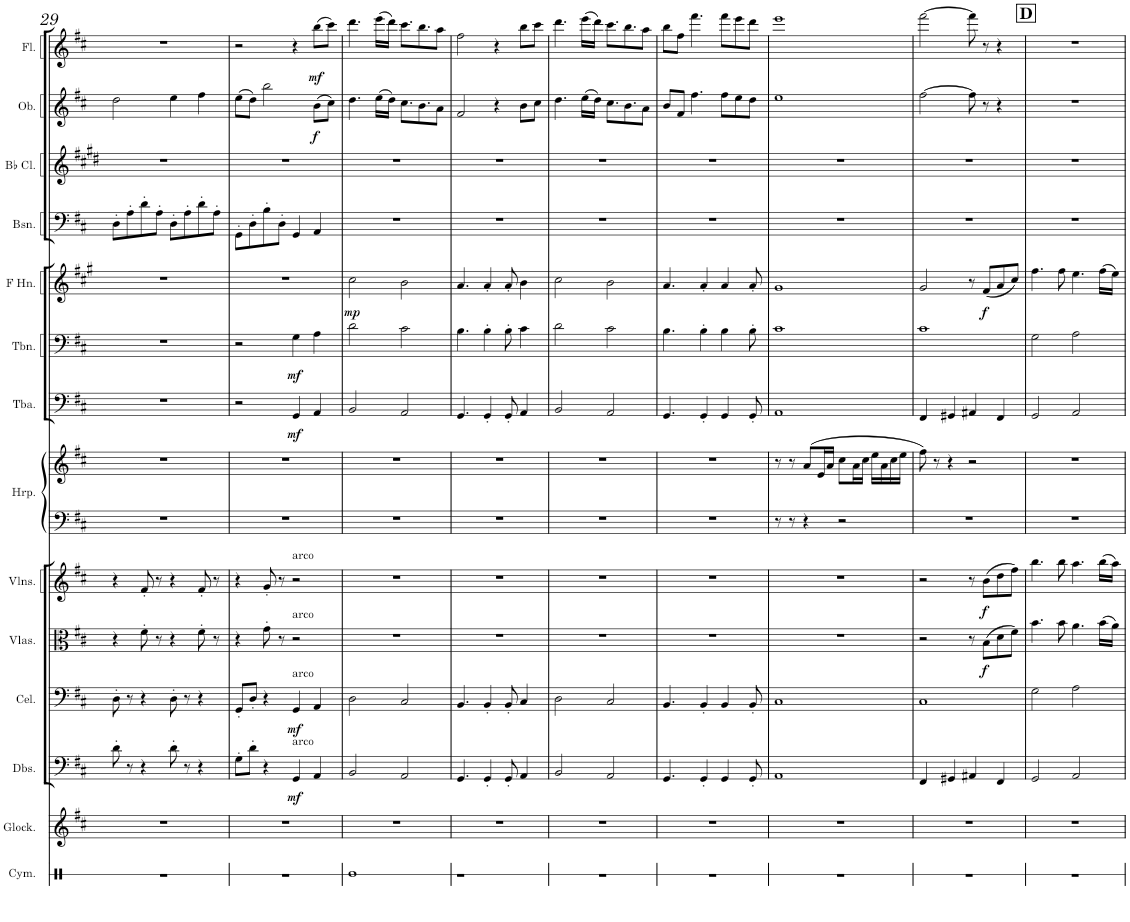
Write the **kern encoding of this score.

**kern	**kern	**kern	**dynam	**kern	**dynam	**kern	**dynam	**kern	**dynam	**kern	**kern	**kern	**dynam	**kern	**dynam	**kern	**dynam	**kern	**kern	**kern	**dynam	**kern	**dynam
*part14	*part13	*part12	*part12	*part11	*part11	*part10	*part10	*part9	*part9	*part8	*part8	*part7	*part7	*part6	*part6	*part5	*part5	*part4	*part3	*part2	*part2	*part1	*part1
*staff15	*staff14	*staff13	*staff13	*staff12	*staff12	*staff11	*staff11	*staff10	*staff10	*staff9	*staff8	*staff7	*staff7	*staff6	*staff6	*staff5	*staff5	*staff4	*staff3	*staff2	*staff2	*staff1	*staff1
*I"Cymbal	*I"Bells	*I"Bass	*	*I"Cello	*	*I"Violas	*	*I"Violins	*	*I"Harp	*	*I"Tuba	*	*I"Trombone	*	*I"F Horn	*	*I"Bassoon	*I"Bb Clarinet	*I"Oboe	*	*I"Flute	*
*I'Cym.	*	*	*	*I'Cel.	*	*I'Vlas.	*	*I'Vlns.	*	*I'Hrp.	*	*I'Tba.	*	*I'Tbn.	*	*I'F Hn.	*	*I'Bsn.	*I'Bb Cl.	*I'Ob.	*	*I'Fl.	*
!!LO:PB:g=z
*clefX	*clefG2	*clefF4	*	*clefF4	*	*clefC3	*	*clefG2	*	*clefF4	*clefG2	*clefF4	*	*clefF4	*	*clefG2	*	*clefF4	*clefG2	*clefG2	*	*clefG2	*
*	*Trd-14c-24	*Trd7c12	*	*	*	*	*	*	*	*	*	*	*	*Trd4c7	*	*Trd4c7	*	*	*Trd1c2	*	*	*	*
*k[]	*k[f#c#]	*k[f#c#]	*	*k[f#c#]	*	*k[f#c#]	*	*k[f#c#]	*	*k[f#c#]	*k[f#c#]	*k[f#c#]	*	*k[f#c#]	*	*k[f#c#g#]	*	*k[f#c#]	*k[f#c#g#d#]	*k[f#c#]	*	*k[f#c#]	*
*M4/4	*M4/4	*M4/4	*	*M4/4	*	*M4/4	*	*M4/4	*	*M4/4	*M4/4	*M4/4	*	*M4/4	*	*M4/4	*	*M4/4	*M4/4	*M4/4	*	*M4/4	*
=29	=29	=29	=29	=29	=29	=29	=29	=29	=29	=29	=29	=29	=29	=29	=29	=29	=29	=29	=29	=29	=29	=29	=29
1r	1r	8d'\	.	8D'\	.	4r	.	4r	.	1r	1r	1r	.	1r	.	1r	.	8D'\L	1r	2dd\	.	1r	.
.	.	8r	.	8r	.	.	.	.	.	.	.	.	.	.	.	.	.	8A'\	.	.	.	.	.
.	.	4r	.	4r	.	8f#'\	.	8f#'/	.	.	.	.	.	.	.	.	.	8d'\	.	.	.	.	.
.	.	.	.	.	.	8r	.	8r	.	.	.	.	.	.	.	.	.	8A'\J	.	.	.	.	.
.	.	8d'\	.	8D'\	.	4r	.	4r	.	.	.	.	.	.	.	.	.	8D'\L	.	4ee\	.	.	.
.	.	8r	.	8r	.	.	.	.	.	.	.	.	.	.	.	.	.	8A'\	.	.	.	.	.
.	.	4r	.	4r	.	8f#'\	.	8f#'/	.	.	.	.	.	.	.	.	.	8d'\	.	4ff#\	.	.	.
.	.	.	.	.	.	8r	.	8r	.	.	.	.	.	.	.	.	.	8A'\J	.	.	.	.	.
=30	=30	=30	=30	=30	=30	=30	=30	=30	=30	=30	=30	=30	=30	=30	=30	=30	=30	=30	=30	=30	=30	=30	=30
1r	1r	8G'\L	.	8GG'/L	.	4r	.	4r	.	1r	1r	2r	.	2r	.	1r	.	8GG'\L	1r	(8ee\L	.	2r	.
.	.	8d'\J	.	8D'/J	.	.	.	.	.	.	.	.	.	.	.	.	.	8D'\	.	8dd\J)	.	.	.
.	.	4r	.	4r	.	8g'\	.	8g'/	.	.	.	.	.	.	.	.	.	8B'\	.	2bb\	.	.	.
.	.	.	.	.	.	8r	.	8r	.	.	.	.	.	.	.	.	.	8D'\J	.	.	.	.	.
!	!	!	!	!	!	!	!	!LO:TX:a:t=arco	!	!	!	!	!	!	!	!	!	!	!	!	!	!	!
!	!	!	!	!	!	!LO:TX:a:t=arco	!	!	!	!	!	!	!	!	!	!	!	!	!	!	!	!	!
!	!	!	!	!LO:TX:a:t=arco	!	!	!	!	!	!	!	!	!	!	!	!	!	!	!	!	!	!	!
!	!	!LO:TX:a:t=arco	!	!	!	!	!	!	!	!	!	!	!	!	!	!	!	!	!	!	!	!	!
!	!	!	!LO:DY:b	!	!LO:DY:b	!	!	!	!	!	!	!	!LO:DY:b	!	!LO:DY:b	!	!	!	!	!	!	!	!
.	.	4GG/	mf	4GG/	mf	2r	.	2r	.	.	.	4GG/	mf	4G\	mf	.	.	4GG/	.	.	.	4r	.
!	!	!	!	!	!	!	!	!	!	!	!	!	!	!	!	!	!	!	!	!	!LO:DY:b	!	!LO:DY:b
.	.	4AA/	.	4AA/	.	.	.	.	.	.	.	4AA/	.	4A\	.	.	.	4AA/	.	(8b\L	f	(8bb\L	mf
.	.	.	.	.	.	.	.	.	.	.	.	.	.	.	.	.	.	.	.	8cc#\J)	.	8ccc#\J)	.
=31	=31	=31	=31	=31	=31	=31	=31	=31	=31	=31	=31	=31	=31	=31	=31	=31	=31	=31	=31	=31	=31	=31	=31
!	!	!	!	!	!	!	!	!	!	!	!	!	!	!	!	!	!LO:DY:b	!	!	!	!	!	!
1Re	1r	2BB/	.	2D\	.	1r	.	1r	.	1r	1r	2BB/	.	2d\	.	2cc#\	mp	1r	1r	4.dd\	.	4.ddd\	.
.	.	.	.	.	.	.	.	.	.	.	.	.	.	.	.	.	.	.	.	(16ee\LL	.	(16eee\LL	.
.	.	.	.	.	.	.	.	.	.	.	.	.	.	.	.	.	.	.	.	16dd\JJ)	.	16ddd\JJ)	.
.	.	2AA/	.	2C#/	.	.	.	.	.	.	.	2AA/	.	2c#\	.	2b\	.	.	.	8.cc#\L	.	8.ccc#\L	.
.	.	.	.	.	.	.	.	.	.	.	.	.	.	.	.	.	.	.	.	8.b\	.	8.bb\	.
.	.	.	.	.	.	.	.	.	.	.	.	.	.	.	.	.	.	.	.	8a\J	.	8aa\J	.
=32	=32	=32	=32	=32	=32	=32	=32	=32	=32	=32	=32	=32	=32	=32	=32	=32	=32	=32	=32	=32	=32	=32	=32
1r	1r	4.GG/	.	4.BB/	.	1r	.	1r	.	1r	1r	4.GG/	.	4.B\	.	4.a/	.	1r	1r	2f#/	.	2ff#\	.
.	.	4GG'/	.	4BB'/	.	.	.	.	.	.	.	4GG'/	.	4B'\	.	4a'/	.	.	.	.	.	.	.
.	.	.	.	.	.	.	.	.	.	.	.	.	.	.	.	.	.	.	.	4r	.	4r	.
.	.	8GG'/	.	8BB'/	.	.	.	.	.	.	.	8GG'/	.	8B'\	.	8a'/	.	.	.	.	.	.	.
.	.	4AA/	.	4C#/	.	.	.	.	.	.	.	4AA/	.	4c#\	.	4b\	.	.	.	8b\L	.	8bb\L	.
.	.	.	.	.	.	.	.	.	.	.	.	.	.	.	.	.	.	.	.	8cc#\J	.	8ccc#\J	.
=33	=33	=33	=33	=33	=33	=33	=33	=33	=33	=33	=33	=33	=33	=33	=33	=33	=33	=33	=33	=33	=33	=33	=33
1r	1r	2BB/	.	2D\	.	1r	.	1r	.	1r	1r	2BB/	.	2d\	.	2cc#\	.	1r	1r	4.dd\	.	4.ddd\	.
.	.	.	.	.	.	.	.	.	.	.	.	.	.	.	.	.	.	.	.	(16ee\LL	.	(16eee\LL	.
.	.	.	.	.	.	.	.	.	.	.	.	.	.	.	.	.	.	.	.	16dd\JJ)	.	16ddd\JJ)	.
.	.	2AA/	.	2C#/	.	.	.	.	.	.	.	2AA/	.	2c#\	.	2b\	.	.	.	8.cc#\L	.	8.ccc#\L	.
.	.	.	.	.	.	.	.	.	.	.	.	.	.	.	.	.	.	.	.	8.b\	.	8.bb\	.
.	.	.	.	.	.	.	.	.	.	.	.	.	.	.	.	.	.	.	.	8a\J	.	8aa\J	.
=34	=34	=34	=34	=34	=34	=34	=34	=34	=34	=34	=34	=34	=34	=34	=34	=34	=34	=34	=34	=34	=34	=34	=34
1r	1r	4.GG/	.	4.BB/	.	1r	.	1r	.	1r	1r	4.GG/	.	4.B\	.	4.a/	.	1r	1r	8b/L	.	8bb\L	.
.	.	.	.	.	.	.	.	.	.	.	.	.	.	.	.	.	.	.	.	8f#/J	.	8ff#\J	.
.	.	.	.	.	.	.	.	.	.	.	.	.	.	.	.	.	.	.	.	4.ff#\	.	4.fff#\	.
.	.	4GG'/	.	4BB'/	.	.	.	.	.	.	.	4GG'/	.	4B'\	.	4a'/	.	.	.	.	.	.	.
.	.	4GG/	.	4BB/	.	.	.	.	.	.	.	4GG/	.	4B\	.	4a/	.	.	.	8ff#\L	.	8fff#\L	.
.	.	.	.	.	.	.	.	.	.	.	.	.	.	.	.	.	.	.	.	8ee\	.	8eee\	.
.	.	8GG'/	.	8BB'/	.	.	.	.	.	.	.	8GG'/	.	8B'\	.	8a'/	.	.	.	8dd\J	.	8ddd\J	.
=35	=35	=35	=35	=35	=35	=35	=35	=35	=35	=35	=35	=35	=35	=35	=35	=35	=35	=35	=35	=35	=35	=35	=35
1r	1r	1AA	.	1C#	.	1r	.	1r	.	8r	8r	1AA	.	1c#	.	1g#	.	1r	1r	1ee	.	1eee	.
.	.	.	.	.	.	.	.	.	.	8r	8r	.	.	.	.	.	.	.	.	.	.	.	.
.	.	.	.	.	.	.	.	.	.	4r	(8a/L	.	.	.	.	.	.	.	.	.	.	.	.
.	.	.	.	.	.	.	.	.	.	.	16e/L	.	.	.	.	.	.	.	.	.	.	.	.
.	.	.	.	.	.	.	.	.	.	.	16a/JJ	.	.	.	.	.	.	.	.	.	.	.	.
.	.	.	.	.	.	.	.	.	.	2r	8cc#\L	.	.	.	.	.	.	.	.	.	.	.	.
.	.	.	.	.	.	.	.	.	.	.	16a\L	.	.	.	.	.	.	.	.	.	.	.	.
.	.	.	.	.	.	.	.	.	.	.	16cc#\JJ	.	.	.	.	.	.	.	.	.	.	.	.
.	.	.	.	.	.	.	.	.	.	.	16ee\LL	.	.	.	.	.	.	.	.	.	.	.	.
.	.	.	.	.	.	.	.	.	.	.	16a\	.	.	.	.	.	.	.	.	.	.	.	.
.	.	.	.	.	.	.	.	.	.	.	16cc#\	.	.	.	.	.	.	.	.	.	.	.	.
.	.	.	.	.	.	.	.	.	.	.	16ee\JJ	.	.	.	.	.	.	.	.	.	.	.	.
=36	=36	=36	=36	=36	=36	=36	=36	=36	=36	=36	=36	=36	=36	=36	=36	=36	=36	=36	=36	=36	=36	=36	=36
1r	1r	4FF#/	.	1C#	.	2r	.	2r	.	1r	8ff#\)	4FF#/	.	1c#	.	2g#/	.	1r	1r	[2ff#\	.	[2fff#\	.
.	.	.	.	.	.	.	.	.	.	.	8r	.	.	.	.	.	.	.	.	.	.	.	.
.	.	4GG#X/	.	.	.	.	.	.	.	.	4r	4GG#X/	.	.	.	.	.	.	.	.	.	.	.
.	.	4AA#X/	.	.	.	8r	.	8r	.	.	2r	4AA#X/	.	.	.	8r	.	.	.	8ff#\]	.	8fff#\]	.
!	!	!	!	!	!	!	!LO:DY:b	!	!LO:DY:b	!	!	!	!	!	!	!	!LO:DY:b	!	!	!	!	!	!
.	.	.	.	.	.	(8B\L	f	(8b\L	f	.	.	.	.	.	.	(8f#/L	f	.	.	8r	.	8r	.
.	.	4FF#/	.	.	.	8d\	.	8dd\	.	.	.	4FF#/	.	.	.	8a/	.	.	.	4r	.	4r	.
.	.	.	.	.	.	8f#\J)	.	8ff#\J)	.	.	.	.	.	.	.	8cc#/J)	.	.	.	.	.	.	.
!!LO:REH:place=s1:a:B:cj:fs=14:t=D
=37	=37	=37	=37	=37	=37	=37	=37	=37	=37	=37	=37	=37	=37	=37	=37	=37	=37	=37	=37	=37	=37	=37	=37
1r	1r	2GG/	.	2G\	.	4.b\	.	4.bb\	.	1r	1r	2GG/	.	2G\	.	4.ff#\	.	1r	1r	1r	.	1r	.
.	.	.	.	.	.	8b\	.	8bb\	.	.	.	.	.	.	.	8ff#\	.	.	.	.	.	.	.
.	.	2AA/	.	2A\	.	4.a\	.	4.aa\	.	.	.	2AA/	.	2A\	.	4.ee\	.	.	.	.	.	.	.
.	.	.	.	.	.	(16b\LL	.	(16bb\LL	.	.	.	.	.	.	.	(16ff#\LL	.	.	.	.	.	.	.
.	.	.	.	.	.	16a\JJ)	.	16aa\JJ)	.	.	.	.	.	.	.	16ee\JJ)	.	.	.	.	.	.	.
=	=	=	=	=	=	=	=	=	=	=	=	=	=	=	=	=	=	=	=	=	=	=	=
*-	*-	*-	*-	*-	*-	*-	*-	*-	*-	*-	*-	*-	*-	*-	*-	*-	*-	*-	*-	*-	*-	*-	*-
